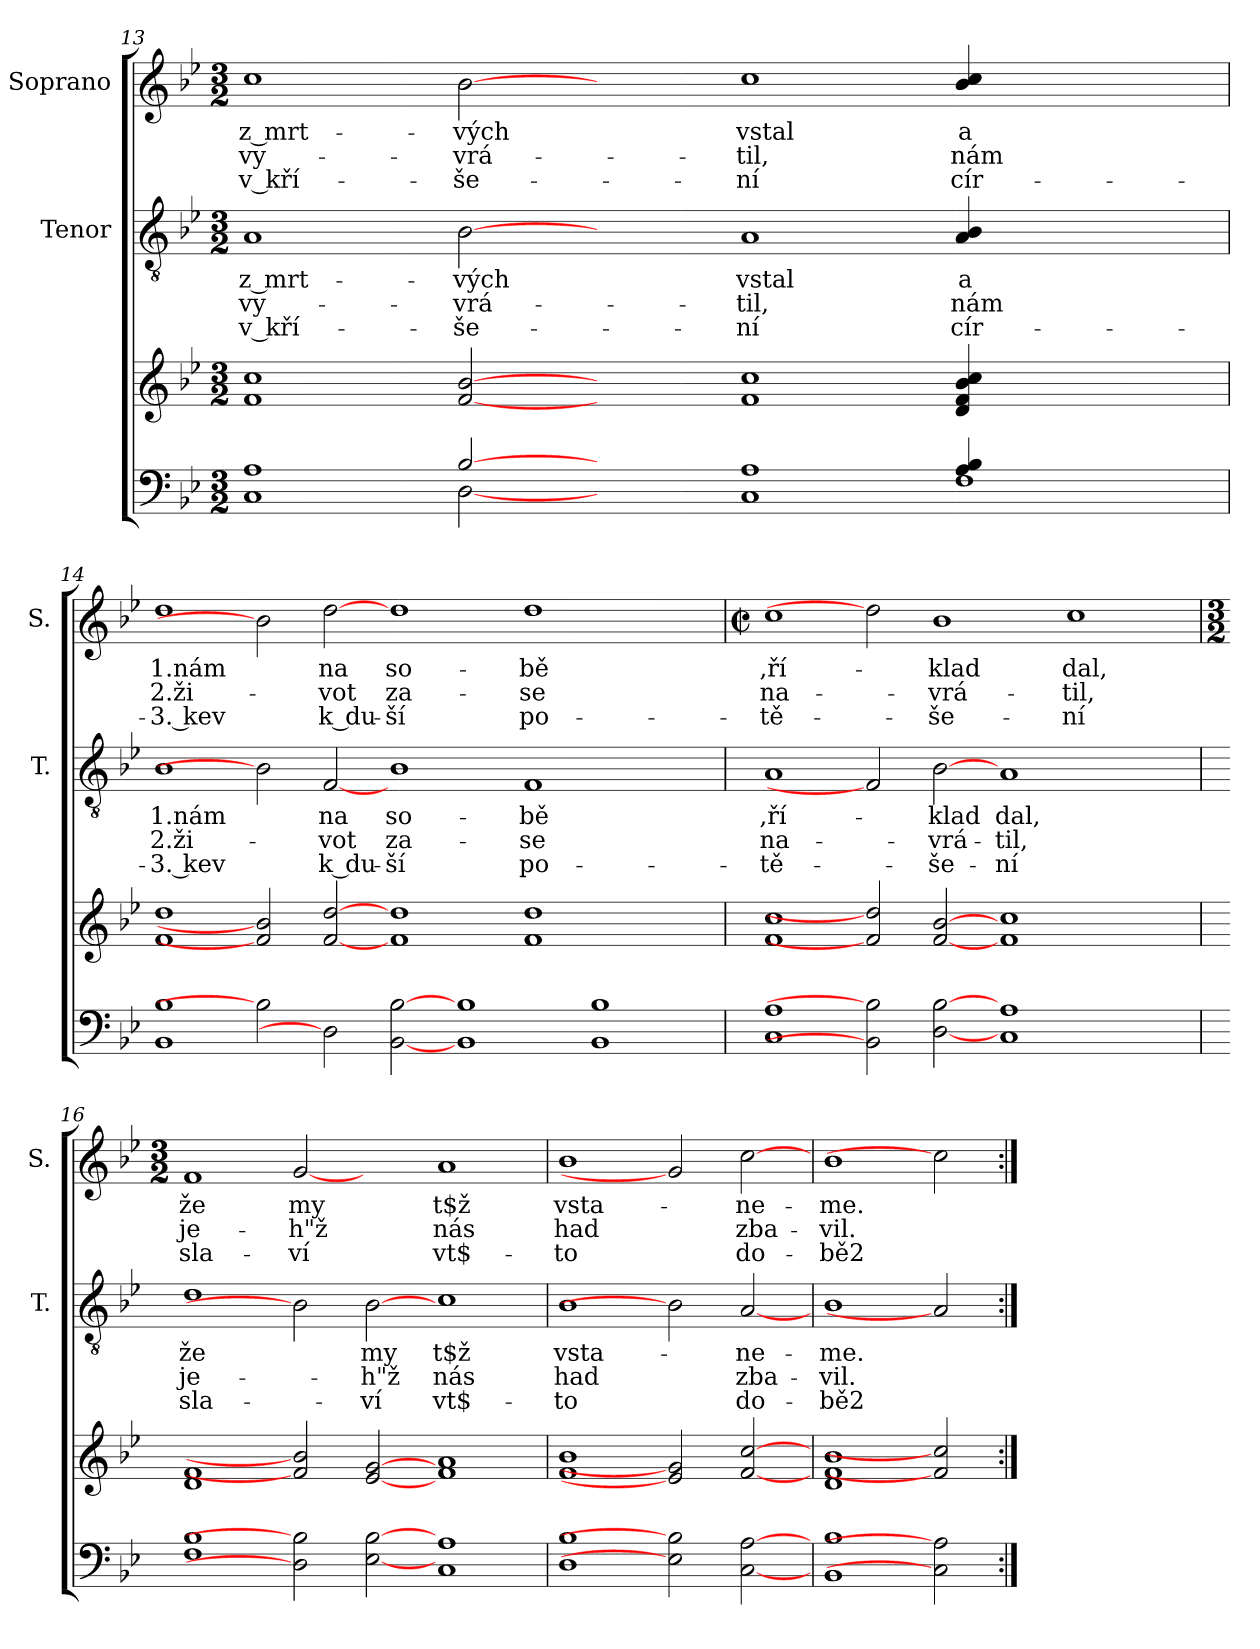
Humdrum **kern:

**kern	**kern	**kern	**text	**text	**text	**kern	**text	**text	**text
*part4	*part3	*part2	*part2	*part2	*part2	*part1	*part1	*part1	*part1
*staff4	*staff3	*staff2	*staff2	*staff2	*staff2	*staff1	*staff1	*staff1	*staff1
*	*	*I"Tenor	*	*	*	*I"Soprano	*	*	*
*	*	*I'T.	*	*	*	*I'S.	*	*	*
*clefF4	*clefG2	*clefGv2	*	*	*	*clefG2	*	*	*
*k[b-e-]	*k[b-e-]	*k[b-e-]	*	*	*	*k[b-e-]	*	*	*
*B-:	*B-:	*B-:	*	*	*	*B-:	*	*	*
*M3/2	*M3/2	*M3/2	*	*	*	*M3/2	*	*	*
=13	=13	=13	=13	=13	=13	=13	=13	=13	=13
*^	*	*	*	*	*	*	*	*	*
!	!	!	!	!LO:LY:a:rj	!LO:LY:a:rj	!LO:LY:a:rj	!	!LO:LY:b:rj	!LO:LY:b:rj	!LO:LY:b:rj
1A	1C	1f 1cc	1A	z mrt-	vy-	v kří-	1cc	z mrt-	vy-	v kří-
!	!	!	!	!LO:LY:a	!LO:LY:a	!LO:LY:a	!	!LO:LY:b	!LO:LY:b	!LO:LY:b
[2B-	[2D	[2f [2b-	[2B-	-vých	-vrá-	-še-	[2b-	-vých	-vrá-	-še-
2ryy	2ryy	2ryy	2ryy	.	.	.	2ryy	.	.	.
!	!	!	!	!LO:LY:a	!LO:LY:a	!LO:LY:a	!	!LO:LY:b	!LO:LY:b	!LO:LY:b
1C	1A	1f 1cc	1A	vstal	-til,	-ní	1cc	vstal	-til,	-ní
!	!	!	!	!LO:LY:a	!LO:LY:a	!LO:LY:a	!	!LO:LY:b	!LO:LY:b	!LO:LY:b
4A/ 4B-/	1F	4d/ 4f/ 4b-/ 4cc/	(4A/ 4B-/	a	nám	cír-	(4b-/ 4cc/	a	nám	cír-
2.ryy	.	2.ryy	2.ryy	.	.	.	2.ryy	.	.	.
*v	*v	*	*	*	*	*	*	*	*	*
!!LO:LB:g=z
=14	=14	=14	=14	=14	=14	=14	=14	=14	=14
!	!	!	!LO:LY:a:rj	!LO:LY:a:rj	!LO:LY:a:rj	!	!LO:LY:b:rj	!LO:LY:b:rj	!LO:LY:b:rj
1BB- 1B-	1f 1dd	1B-	1.nám	2.ži-	-3. kev	1dd	1.nám	2.ži-	-3. kev
2B-]	2f] 2b-]	2B-]	.	.	.	2b-]	.	.	.
!	!	!	!LO:LY:a	!LO:LY:a	!LO:LY:a	!	!LO:LY:b	!LO:LY:b	!LO:LY:b
2D]	[2f [2dd	[2F	na	-vot	k du-	[2dd	na	-vot	k du-
!	!	!	!LO:LY:a	!LO:LY:a	!LO:LY:a	!	!LO:LY:b	!LO:LY:b	!LO:LY:b
[2BB- [2B-	1f 1dd	1B-	so-	za-	-ší	1dd	so-	za-	-ší
1BB- 1B-	.	.	.	.	.	.	.	.	.
!	!	!	!LO:LY:a	!LO:LY:a	!LO:LY:a	!	!LO:LY:b	!LO:LY:b	!LO:LY:b
.	1f 1dd	1F	-bě	-se	po-	1dd	-bě	-se	po-
1BB- 1B-	.	.	.	.	.	.	.	.	.
.	2ryy	2ryy	.	.	.	2ryy	.	.	.
=15	=15	=15	=15	=15	=15	=15	=15	=15	=15
*	*	*	*	*	*	*M2/2	*	*	*
*	*	*	*	*	*	*met(c|)	*	*	*
!	!	!	!LO:LY:a	!LO:LY:a	!LO:LY:a	!	!LO:LY:b	!LO:LY:b	!LO:LY:b
1C 1A	1f 1cc	1A	,ří-	na-	-tě-	1cc	,ří-	na-	-tě-
2BB-] 2B-]	2f] 2dd]	2F]	.	.	.	2dd]	.	.	.
!	!	!	!LO:LY:a	!LO:LY:a	!LO:LY:a	!	!LO:LY:b	!LO:LY:b	!LO:LY:b
[2D [2B-	[2f [2b-	[2B-	-klad	-vrá-	-še-	1b-	-klad	-vrá-	-še-
!	!	!	!LO:LY:a	!LO:LY:a	!LO:LY:a	!	!	!	!
1C 1A	1f 1cc	1A	dal,	-til,	-ní	.	.	.	.
!	!	!	!	!	!	!	!LO:LY:b	!LO:LY:b	!LO:LY:b
.	.	.	.	.	.	1cc	dal,	-til,	-ní
2ryy	2ryy	2ryy	.	.	.	.	.	.	.
=16	=16	=16	=16	=16	=16	=16	=16	=16	=16
*	*	*	*	*	*	*M3/2	*	*	*
!	!	!	!LO:LY:a	!LO:LY:a	!LO:LY:a	!	!LO:LY:b	!LO:LY:b	!LO:LY:b
1F 1B-	1d 1f	1d	že	je-	sla-	1f	že	je-	sla-
!	!	!	!	!	!	!	!LO:LY:b	!LO:LY:b	!LO:LY:b
2D] 2B-]	2f] 2b-]	2B-]	.	.	.	[2g	my	-h"ž	-ví
!	!	!	!LO:LY:a	!LO:LY:a	!LO:LY:a	!	!	!	!
[2E- [2B-	[2e- [2g	[2B-	my	-h"ž	-ví	2ryy	.	.	.
!	!	!	!LO:LY:a	!LO:LY:a	!LO:LY:a	!	!LO:LY:b	!LO:LY:b	!LO:LY:b
1C 1A	1f 1a	1c	t$ž	nás	vt$-	1a	t$ž	nás	vt$-
=17	=17	=17	=17	=17	=17	=17	=17	=17	=17
!	!	!	!LO:LY:a	!LO:LY:a	!LO:LY:a	!	!LO:LY:b	!LO:LY:b	!LO:LY:b
1D 1B-	1f 1b-	1B-	vsta-	had	-to	1b-	vsta-	had	-to
2E-] 2B-]	2e-] 2g]	2B-]	.	.	.	2g]	.	.	.
!	!	!	!LO:LY:a	!LO:LY:a	!LO:LY:a	!	!LO:LY:b	!LO:LY:b	!LO:LY:b
[2C [2A	[2f [2cc	[2A	-ne-	zba-	do-	[2cc	-ne-	zba-	do-
=18	=18	=18	=18	=18	=18	=18	=18	=18	=18
!	!	!	!LO:LY:a	!LO:LY:a	!LO:LY:a	!	!LO:LY:b	!LO:LY:b	!LO:LY:b
1BB- 1B-	1d 1f 1b-	1B-	-me.	-vil.	-bě2	1b-	-me.	-vil.	-bě2
2C] 2A]	2f] 2cc]	2A]	.	.	.	2cc]	.	.	.
=:|!	=:|!	=:|!	=:|!	=:|!	=:|!	=:|!	=:|!	=:|!	=:|!
*-	*-	*-	*-	*-	*-	*-	*-	*-	*-
